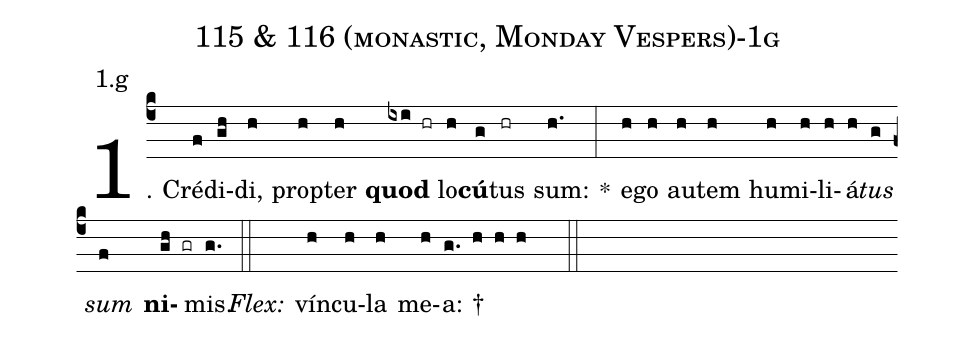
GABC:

name: 115 & 116 (monastic, Monday Vespers)-1g;
annotation: 1.g;
%%
(c4)1. Cré(f)di(gh)di,(h) prop(h)ter(h) <b>quod</b>(ixi hr) lo(h)<b>cú</b>(g)tus(hr) sum:(h.) *(:) e(h)go(h) au(h)tem(h) hu(h)mi(h)li(h)á(h)<i>tus</i>(g) <i>sum</i>(f) <b>ni</b>(gh gr)mis.(g.) (::)
<i>Flex:</i>()  vín(h)cu(h)la(h) me(h)a: †(g. h h h  ::)
